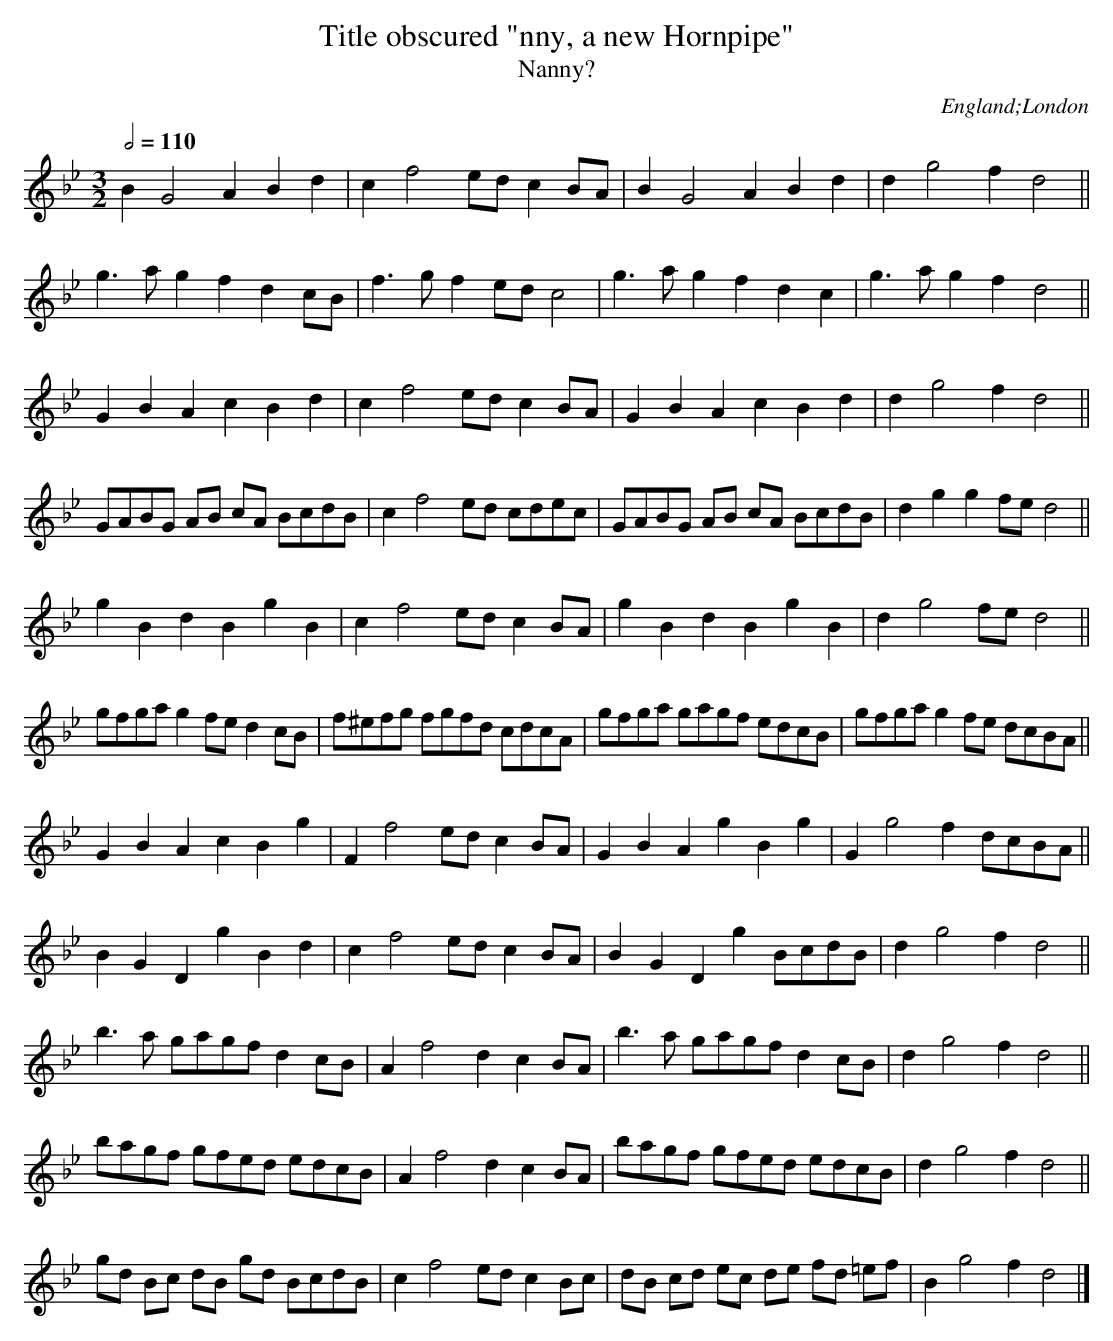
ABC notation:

X:1
T:Title obscured "nny, a new Hornpipe"
O:England;London
Q:1/2=110
T:Nanny?
M:3/2
L:1/4
K:Gm
BG2ABd | cf2e/d/cB/A/ | BG2ABd | dg2fd2 ||
g>agfdc/B/ | f>gfe/d/c2 | g>agfdc | g>agfd2 ||
GBAcBd | cf2e/d/cB/A/ | GBAcBd | dg2fd2 ||
G/A/B/G/ A/B/ c/A/ B/c/d/B/ | cf2e/d/ c/d/e/c/ |\
G/A/B/G/ A/B/ c/A/ B/c/d/B/ | dggf/e/d2 ||
gBdBgB | cf2e/d/cB/A/ | gBdBgB | dg2f/e/d2 ||
g/f/g/a/ gf/e/dc/B/ | f/^e/f/g/ f/g/f/d/ c/d/c/A/ |\
g/f/g/a/ g/a/g/f/ e/d/c/B/ | g/f/g/a/gf/e/ d/c/B/A/ ||
GBAcBg | Ff2e/d/cB/A/ | GBAgBg | Gg2fd/c/B/A/ ||
BGDgBd | cf2e/d/cB/A/ | BGDgB/c/d/B/ | dg2fd2 ||
b>a g/a/g/f/dc/B/ | Af2dcB/A/ | b>a g/a/g/f/dc/B/ | dg2fd2 ||
b/a/g/f/ g/f/e/d/ e/d/c/B/ | Af2dcB/A/ |\
b/a/g/f/ g/f/e/d/ e/d/c/B/ | dg2fd2 ||
g/d/ B/c/ d/B/ g/d/ B/c/d/B/ | cf2e/d/cB/c/ |\
d/B/ c/d/ e/c/ d/e/ f/d/ =e/f/ | Bg2fd2 |]
